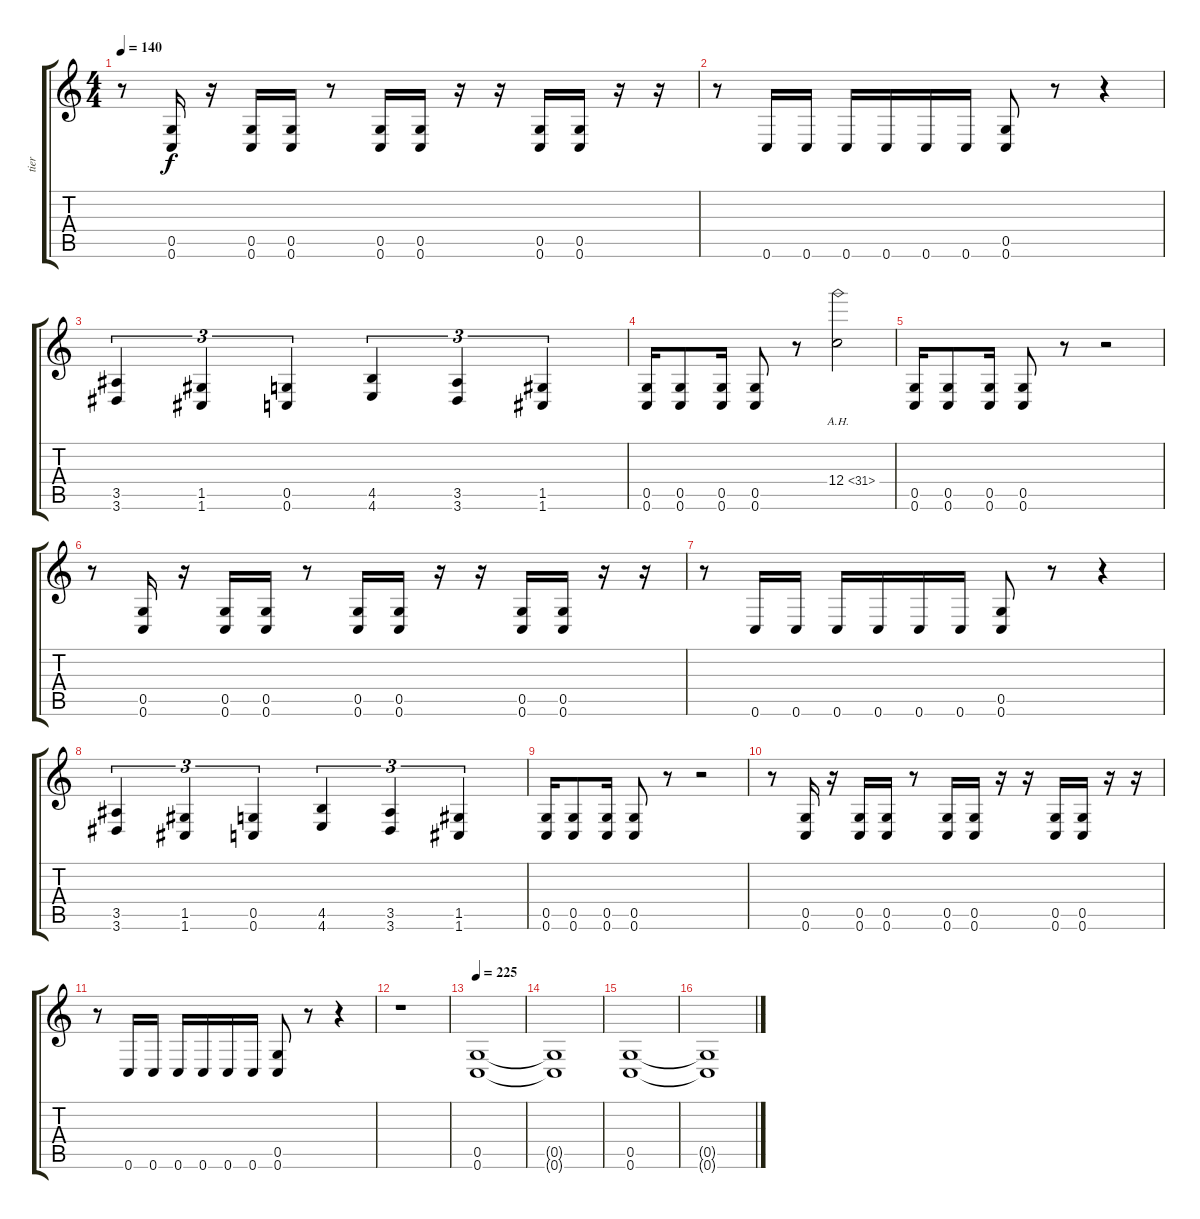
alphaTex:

\track ("tier" "tier") {instrument distortionguitar}
\staff {score tabs}
\tuning (D4 A3 F3 C3 G2 C2) {hide}
\ts (4 4)
\tempo 140
\clef g2
\ks c
r.8{dy f} (0.5 0.6).16 r.16 (0.5 0.6).16 (0.5 0.6).16 r.8 (0.5 0.6).16 (0.5 0.6).16 r.16 r.16 (0.5 0.6).16 (0.5 0.6).16 r.16 r.16 |
r.8 0.6.16 0.6.16 0.6.16 0.6.16 0.6.16 0.6.16 (0.5 0.6).8 r.8 r.4 |
(3.5 3.6).4{tu (3 2)} (1.5 1.6).4{tu (3 2)} (0.5 0.6).4{tu (3 2)} (4.5 4.6).4{tu (3 2)} (3.5 3.6).4{tu (3 2)} (1.5 1.6).4{tu (3 2)} |
(0.5 0.6).16 (0.5 0.6).8 (0.5 0.6).16 (0.5 0.6).8 r.8 12.4{ah 19}.2 |
(0.5 0.6).16 (0.5 0.6).8 (0.5 0.6).16 (0.5 0.6).8 r.8 r.2 |
r.8 (0.5 0.6).16 r.16 (0.5 0.6).16 (0.5 0.6).16 r.8 (0.5 0.6).16 (0.5 0.6).16 r.16 r.16 (0.5 0.6).16 (0.5 0.6).16 r.16 r.16 |
r.8 0.6.16 0.6.16 0.6.16 0.6.16 0.6.16 0.6.16 (0.5 0.6).8 r.8 r.4 |
(3.5 3.6).4{tu (3 2)} (1.5 1.6).4{tu (3 2)} (0.5 0.6).4{tu (3 2)} (4.5 4.6).4{tu (3 2)} (3.5 3.6).4{tu (3 2)} (1.5 1.6).4{tu (3 2)} |
(0.5 0.6).16 (0.5 0.6).8 (0.5 0.6).16 (0.5 0.6).8 r.8 r.2 |
r.8 (0.5 0.6).16 r.16 (0.5 0.6).16 (0.5 0.6).16 r.8 (0.5 0.6).16 (0.5 0.6).16 r.16 r.16 (0.5 0.6).16 (0.5 0.6).16 r.16 r.16 |
r.8 0.6.16 0.6.16 0.6.16 0.6.16 0.6.16 0.6.16 (0.5 0.6).8 r.8 r.4 |
r.1 |
\tempo 225
(0.5 0.6).1 |
(0.5{t} 0.6{t}).1 |
(0.5 0.6).1 |
(0.5{t} 0.6{t}).1
